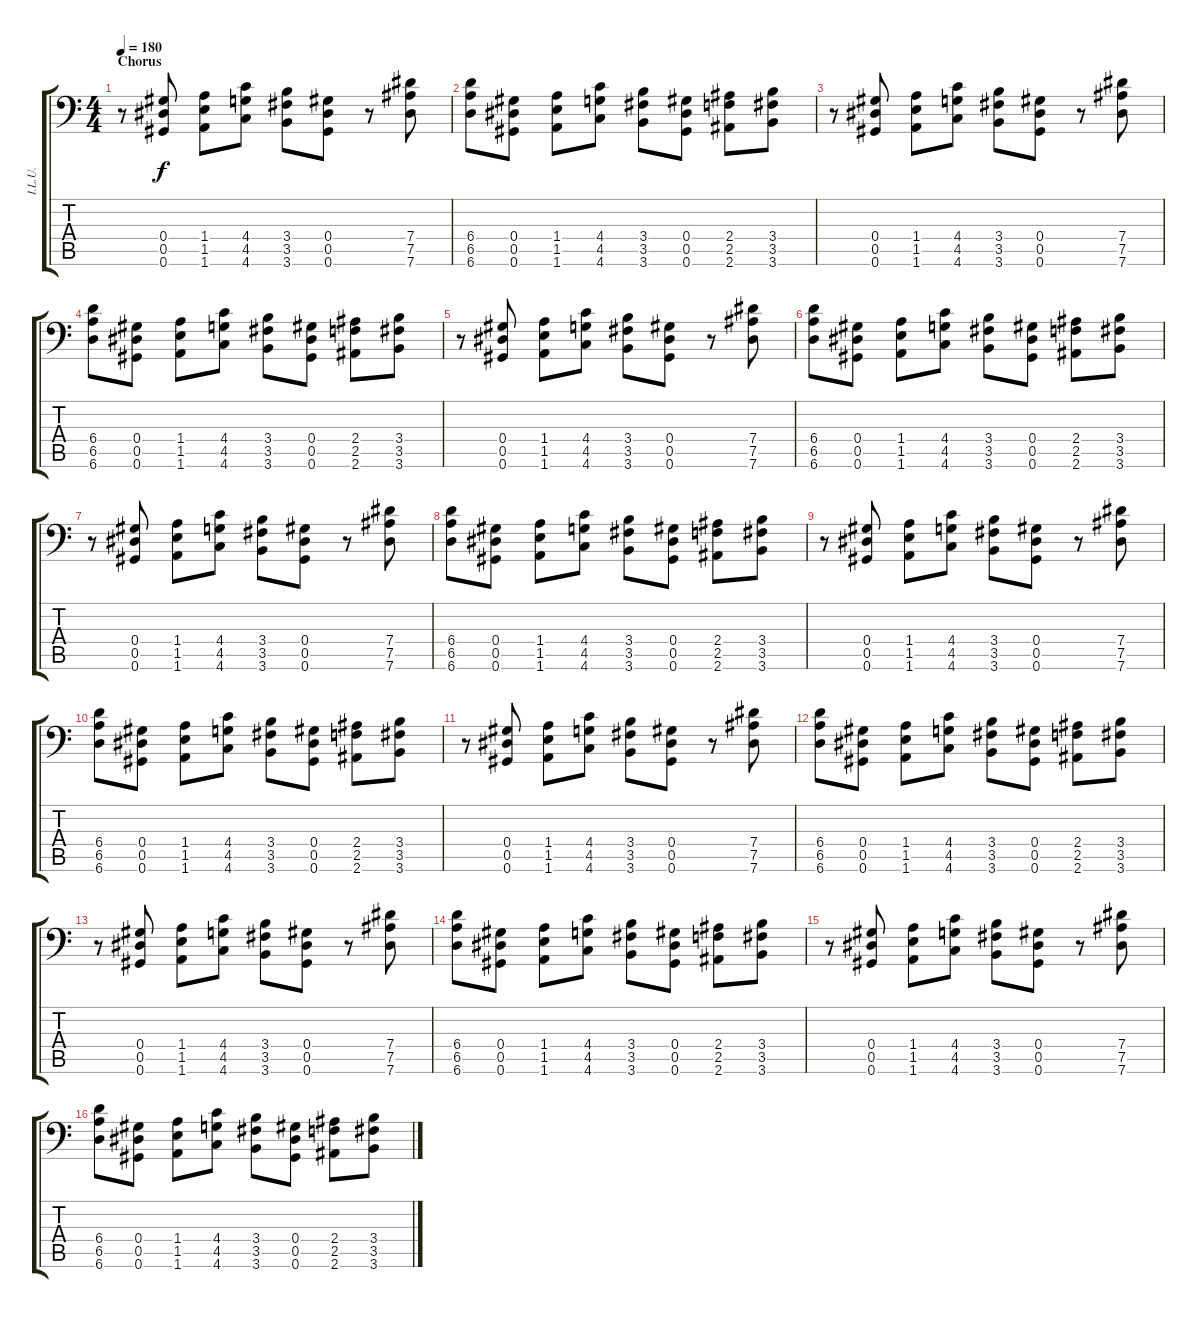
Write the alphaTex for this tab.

\track ("I.L.U." "I.L.U.") {instrument distortionguitar}
\staff {score tabs}
\tuning (Bb3 F3 Db3 Ab2 Eb2 Ab1) {hide}
\ts (4 4)
\section ("" "Chorus")
\tempo 180
\clef f4
\ks c
r.8{dy f} (0.4 0.5 0.6).8 (1.4 1.5 1.6).8 (4.4 4.5 4.6).8 (3.4 3.5 3.6).8 (0.4 0.5 0.6).8 r.8 (7.4 7.5 7.6).8 |
(6.4 6.5 6.6).8 (0.4 0.5 0.6).8 (1.4 1.5 1.6).8 (4.4 4.5 4.6).8 (3.4 3.5 3.6).8 (0.4 0.5 0.6).8 (2.4 2.5 2.6).8 (3.4 3.5 3.6).8 |
r.8 (0.4 0.5 0.6).8 (1.4 1.5 1.6).8 (4.4 4.5 4.6).8 (3.4 3.5 3.6).8 (0.4 0.5 0.6).8 r.8 (7.4 7.5 7.6).8 |
(6.4 6.5 6.6).8 (0.4 0.5 0.6).8 (1.4 1.5 1.6).8 (4.4 4.5 4.6).8 (3.4 3.5 3.6).8 (0.4 0.5 0.6).8 (2.4 2.5 2.6).8 (3.4 3.5 3.6).8 |
r.8 (0.4 0.5 0.6).8 (1.4 1.5 1.6).8 (4.4 4.5 4.6).8 (3.4 3.5 3.6).8 (0.4 0.5 0.6).8 r.8 (7.4 7.5 7.6).8 |
(6.4 6.5 6.6).8 (0.4 0.5 0.6).8 (1.4 1.5 1.6).8 (4.4 4.5 4.6).8 (3.4 3.5 3.6).8 (0.4 0.5 0.6).8 (2.4 2.5 2.6).8 (3.4 3.5 3.6).8 |
r.8 (0.4 0.5 0.6).8 (1.4 1.5 1.6).8 (4.4 4.5 4.6).8 (3.4 3.5 3.6).8 (0.4 0.5 0.6).8 r.8 (7.4 7.5 7.6).8 |
(6.4 6.5 6.6).8 (0.4 0.5 0.6).8 (1.4 1.5 1.6).8 (4.4 4.5 4.6).8 (3.4 3.5 3.6).8 (0.4 0.5 0.6).8 (2.4 2.5 2.6).8 (3.4 3.5 3.6).8 |
r.8 (0.4 0.5 0.6).8 (1.4 1.5 1.6).8 (4.4 4.5 4.6).8 (3.4 3.5 3.6).8 (0.4 0.5 0.6).8 r.8 (7.4 7.5 7.6).8 |
(6.4 6.5 6.6).8 (0.4 0.5 0.6).8 (1.4 1.5 1.6).8 (4.4 4.5 4.6).8 (3.4 3.5 3.6).8 (0.4 0.5 0.6).8 (2.4 2.5 2.6).8 (3.4 3.5 3.6).8 |
r.8 (0.4 0.5 0.6).8 (1.4 1.5 1.6).8 (4.4 4.5 4.6).8 (3.4 3.5 3.6).8 (0.4 0.5 0.6).8 r.8 (7.4 7.5 7.6).8 |
(6.4 6.5 6.6).8 (0.4 0.5 0.6).8 (1.4 1.5 1.6).8 (4.4 4.5 4.6).8 (3.4 3.5 3.6).8 (0.4 0.5 0.6).8 (2.4 2.5 2.6).8 (3.4 3.5 3.6).8 |
r.8 (0.4 0.5 0.6).8 (1.4 1.5 1.6).8 (4.4 4.5 4.6).8 (3.4 3.5 3.6).8 (0.4 0.5 0.6).8 r.8 (7.4 7.5 7.6).8 |
(6.4 6.5 6.6).8 (0.4 0.5 0.6).8 (1.4 1.5 1.6).8 (4.4 4.5 4.6).8 (3.4 3.5 3.6).8 (0.4 0.5 0.6).8 (2.4 2.5 2.6).8 (3.4 3.5 3.6).8 |
r.8 (0.4 0.5 0.6).8 (1.4 1.5 1.6).8 (4.4 4.5 4.6).8 (3.4 3.5 3.6).8 (0.4 0.5 0.6).8 r.8 (7.4 7.5 7.6).8 |
(6.4 6.5 6.6).8 (0.4 0.5 0.6).8 (1.4 1.5 1.6).8 (4.4 4.5 4.6).8 (3.4 3.5 3.6).8 (0.4 0.5 0.6).8 (2.4 2.5 2.6).8 (3.4 3.5 3.6).8
